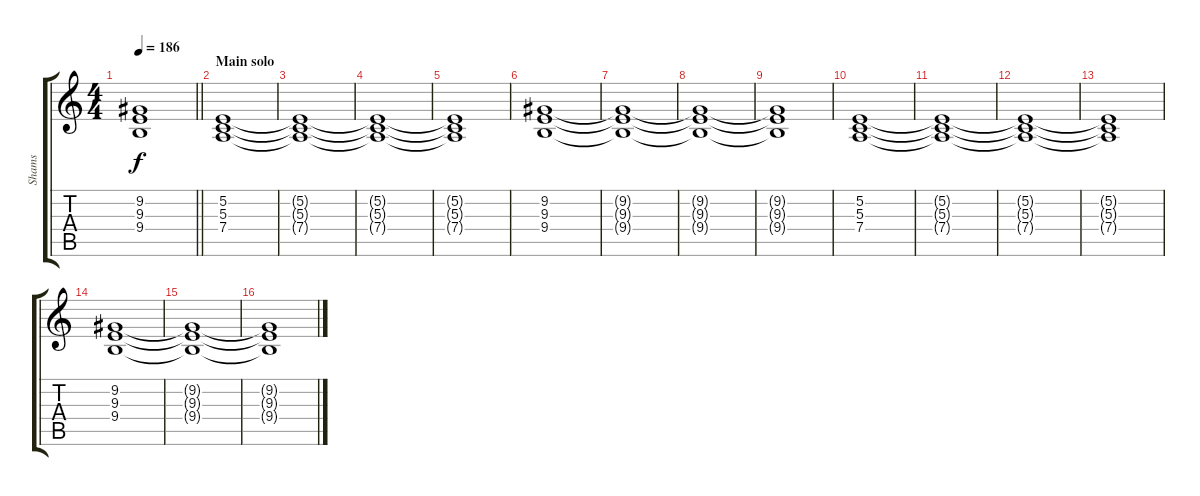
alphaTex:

\track ("Shams" "Shams") {instrument stringensemble1}
\staff {score tabs}
\tuning (E4 B3 G3 D3 A2 E2) {hide}
\ts (4 4)
\tempo 186
\clef g2
\barLineRight lightlight
\ks c
(9.2{t} 9.3{t} 9.4{t}).1{dy f} |
\section ("" "Main solo")
(5.2 5.3 7.4).1 |
(5.2{t} 5.3{t} 7.4{t}).1 |
(5.2{t} 5.3{t} 7.4{t}).1 |
(5.2{t} 5.3{t} 7.4{t}).1 |
(9.2 9.3 9.4).1 |
(9.2{t} 9.3{t} 9.4{t}).1 |
(9.2{t} 9.3{t} 9.4{t}).1 |
(9.2{t} 9.3{t} 9.4{t}).1 |
(5.2 5.3 7.4).1 |
(5.2{t} 5.3{t} 7.4{t}).1 |
(5.2{t} 5.3{t} 7.4{t}).1 |
(5.2{t} 5.3{t} 7.4{t}).1 |
(9.2 9.3 9.4).1 |
(9.2{t} 9.3{t} 9.4{t}).1 |
(9.2{t} 9.3{t} 9.4{t}).1
